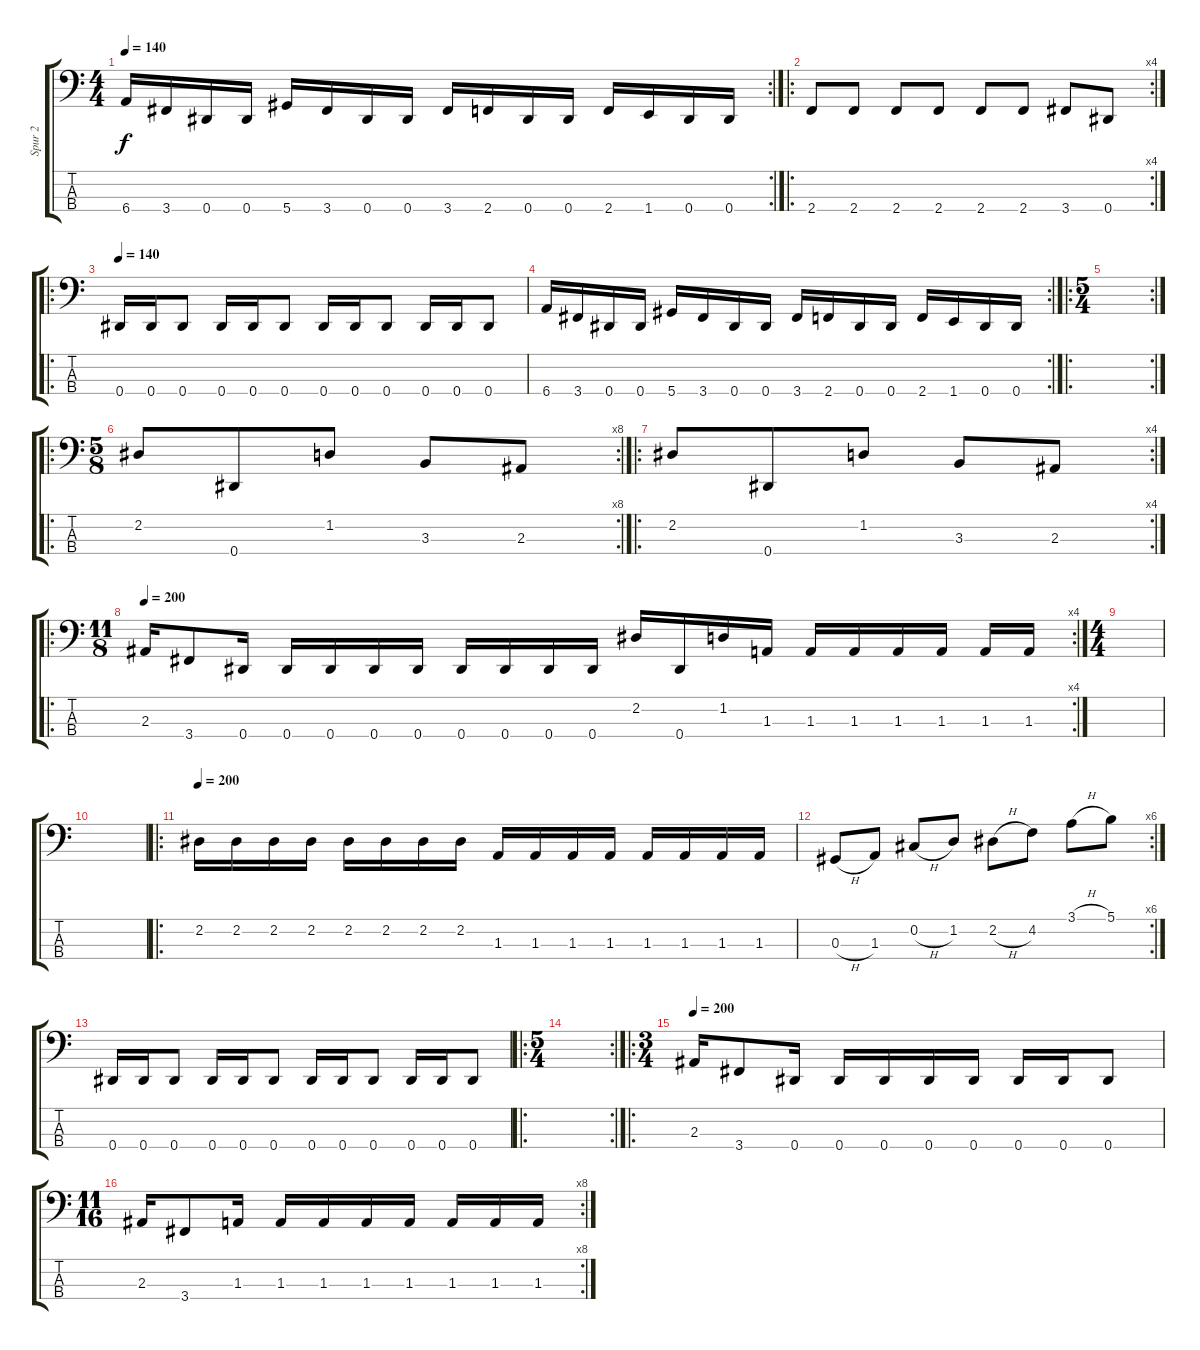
\track ("Spur 2" "Spur 2") {instrument electricbasspick}
\staff {score tabs}
\tuning (Gb2 Db2 Ab1 Eb1) {hide}
\rc 2
\ts (4 4)
\tempo 140
\clef f4
\ks c
6.4.16{dy f} 3.4.16 0.4.16 0.4.16 5.4.16 3.4.16 0.4.16 0.4.16 3.4.16 2.4.16 0.4.16 0.4.16 2.4.16 1.4.16 0.4.16 0.4.16 |
\ro
\rc 4
2.4.8 2.4.8 2.4.8 2.4.8 2.4.8 2.4.8 3.4.8 0.4.8 |
\ro
\tempo 140
0.4.16 0.4.16 0.4.8 0.4.16 0.4.16 0.4.8 0.4.16 0.4.16 0.4.8 0.4.16 0.4.16 0.4.8 |
\rc 2
6.4.16 3.4.16 0.4.16 0.4.16 5.4.16 3.4.16 0.4.16 0.4.16 3.4.16 2.4.16 0.4.16 0.4.16 2.4.16 1.4.16 0.4.16 0.4.16 |
\ro
\rc 2
\ts (5 4)
|
\ro
\rc 8
\ts (5 8)
2.2.8 0.4.8 1.2.8 3.3.8 2.3.8 |
\ro
\rc 4
2.2.8 0.4.8 1.2.8 3.3.8 2.3.8 |
\ro
\rc 4
\ts (11 8)
\tempo 200
2.3.16 3.4.8 0.4.16 0.4.16 0.4.16 0.4.16 0.4.16 0.4.16 0.4.16 0.4.16 0.4.16 2.2.16 0.4.16 1.2.16 1.3.16 1.3.16 1.3.16 1.3.16 1.3.16 1.3.16 1.3.16 |
\ts (4 4)
|
|
\ro
\tempo 200
2.2.16 2.2.16 2.2.16 2.2.16 2.2.16 2.2.16 2.2.16 2.2.16 1.3.16 1.3.16 1.3.16 1.3.16 1.3.16 1.3.16 1.3.16 1.3.16 |
\rc 6
0.3{h}.8 1.3.8 0.2{h}.8 1.2.8 2.2{h}.8 4.2.8 3.1{h}.8 5.1.8 |
0.4.16 0.4.16 0.4.8 0.4.16 0.4.16 0.4.8 0.4.16 0.4.16 0.4.8 0.4.16 0.4.16 0.4.8 |
\ro
\rc 2
\ts (5 4)
|
\ro
\ts (3 4)
\tempo 200
2.3.16 3.4.8 0.4.16 0.4.16 0.4.16 0.4.16 0.4.16 0.4.16 0.4.16 0.4.8 |
\rc 8
\ts (11 16)
2.3.16 3.4.8 1.3.16 1.3.16 1.3.16 1.3.16 1.3.16 1.3.16 1.3.16 1.3.16
